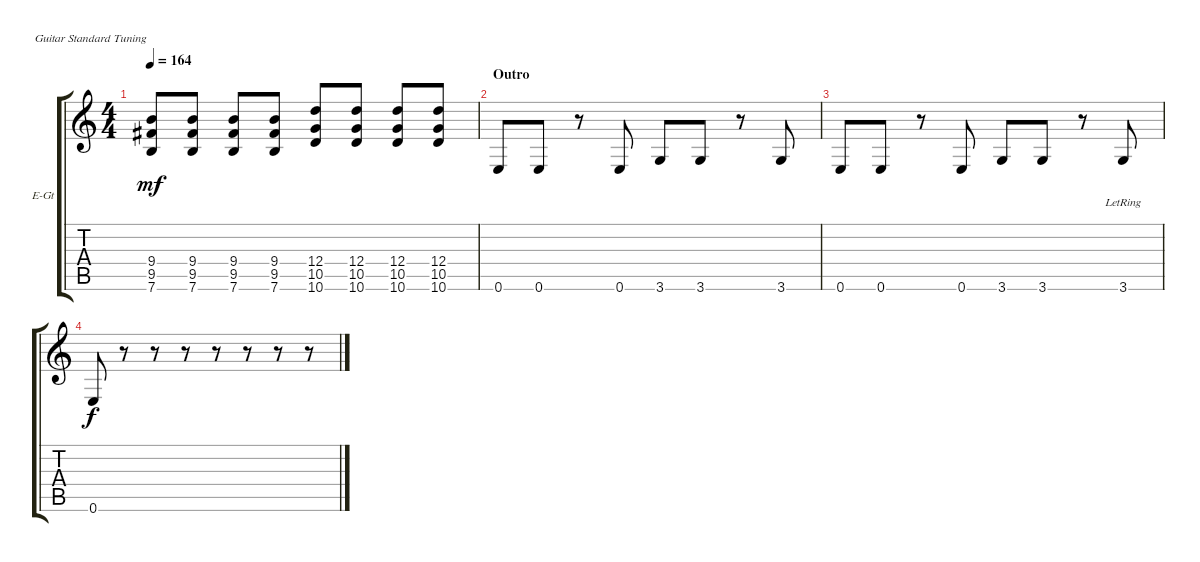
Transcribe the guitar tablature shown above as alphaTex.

\defaultSystemsLayout 4
\bracketExtendMode groupsimilarinstruments
\firstSystemTrackNameOrientation horizontal
\otherSystemsTrackNameOrientation horizontal
\track ("Electric Guitar" "E-Gt") {instrument overdrivenguitar}
\staff {score tabs}
\tuning (E4 B3 G3 D3 A2 E2)
\ts (4 4)
\tempo 164
\clef g2
\scale
0.354497
\ks c
(7.6 9.4 9.5).8{dy mf} (7.6 9.4 9.5).8 (7.6 9.4 9.5).8 (7.6 9.4 9.5).8 (10.6 12.4 10.5).8 (10.6 12.4 10.5).8 (10.6 12.4 10.5).8 (10.6 12.4 10.5).8 |
\section ("" "Outro")
\scale
0.322751 0.6.8 0.6.8 r.8 0.6.8 3.6.8 3.6.8 r.8 3.6.8 |
\scale
0.5 0.6.8 0.6.8 r.8 0.6.8 3.6.8 3.6.8 r.8 3.6{lr}.8 |
\scale
0.5 0.6.8{dy f} r.8 r.8 r.8 r.8 r.8 r.8 r.8
